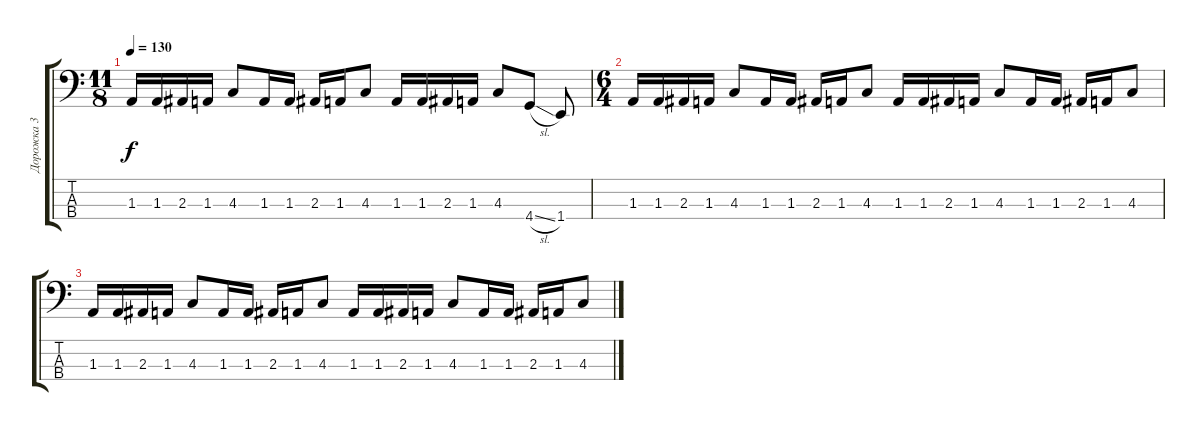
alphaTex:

\track ("Дорожка 3" "Дорожка 3") {instrument electricbassfinger}
\staff {score tabs}
\tuning (Gb2 Db2 Ab1 Eb1) {hide}
\ts (11 8)
\tempo 130
\clef f4
\ks c
1.3.16{dy f} 1.3.16 2.3.16 1.3.16 4.3.8 1.3.16 1.3.16 2.3.16 1.3.16 4.3.8 1.3.16 1.3.16 2.3.16 1.3.16 4.3.8 4.4{sl}.8 1.4.8 |
\ts (6 4)
1.3.16 1.3.16 2.3.16 1.3.16 4.3.8 1.3.16 1.3.16 2.3.16 1.3.16 4.3.8 1.3.16 1.3.16 2.3.16 1.3.16 4.3.8 1.3.16 1.3.16 2.3.16 1.3.16 4.3.8 |
1.3.16 1.3.16 2.3.16 1.3.16 4.3.8 1.3.16 1.3.16 2.3.16 1.3.16 4.3.8 1.3.16 1.3.16 2.3.16 1.3.16 4.3.8 1.3.16 1.3.16 2.3.16 1.3.16 4.3.8
